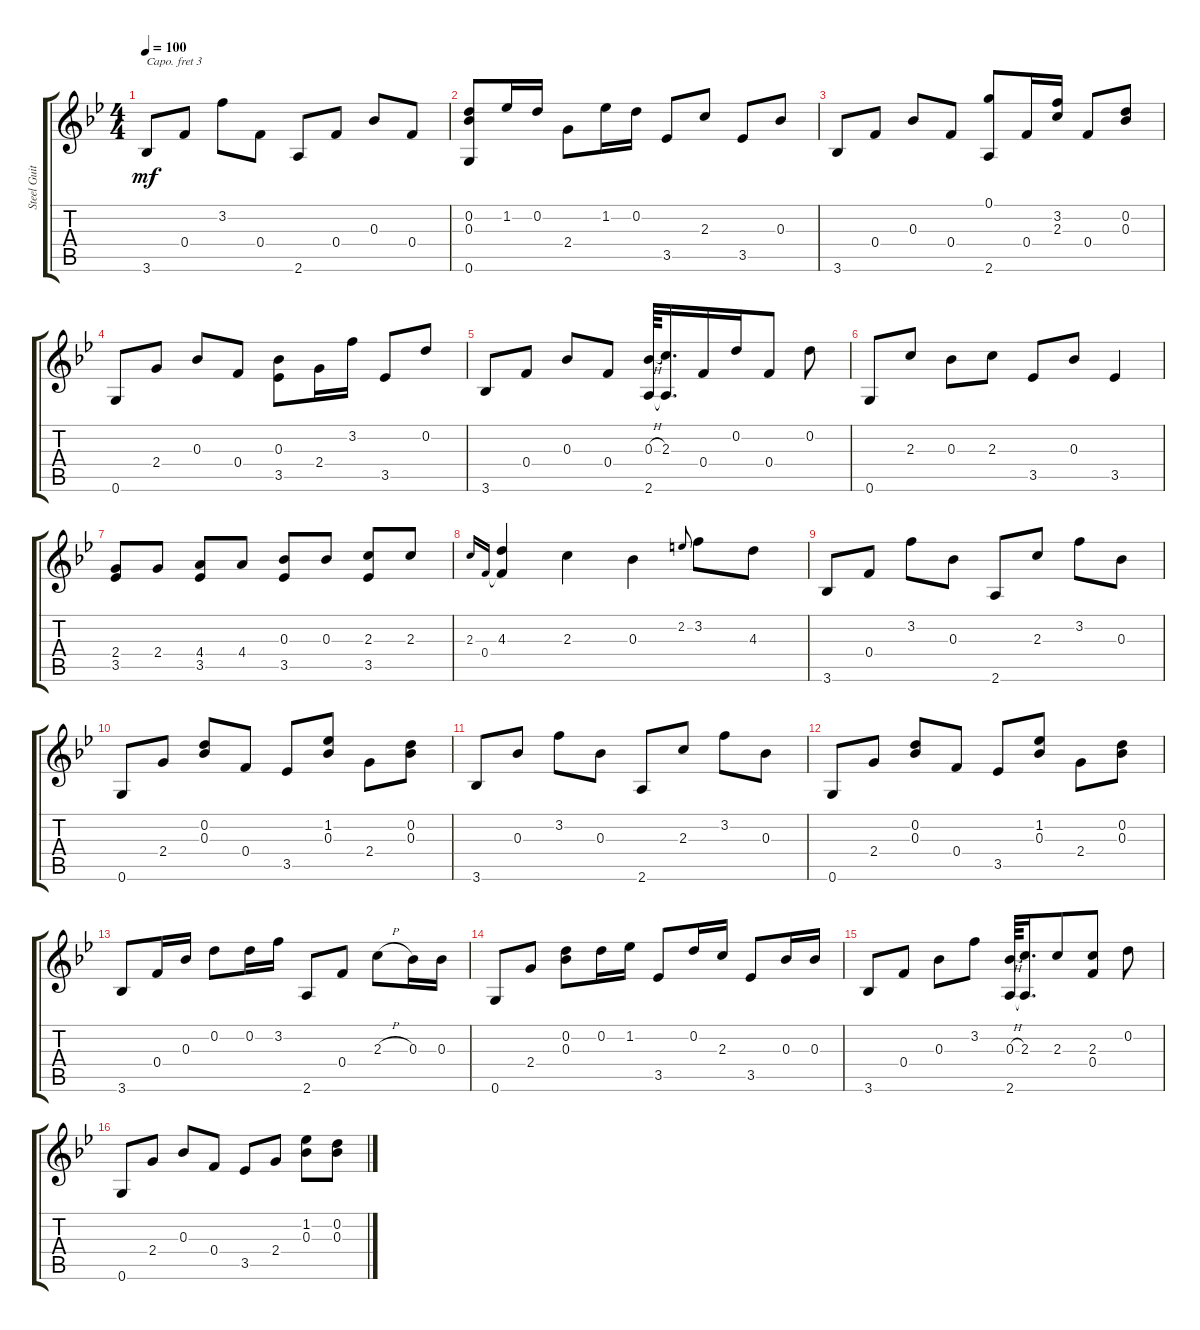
\track ("Steel Guitar" "Steel Guit") {instrument acousticguitarsteel}
\staff {score tabs}
\capo 3
\tuning (E4 B3 G3 D3 A2 E2) {hide}
\ts (4 4)
\tempo 100
\clef g2
\ks bb
3.6.8{dy mf} 0.4.8 3.2.8 0.4.8 2.6.8 0.4.8 0.3.8 0.4.8 |
(0.2 0.3 0.6).8 1.2.16 0.2.16 2.4.8 1.2.16 0.2.16 3.5.8 2.3.8 3.5.8 0.3.8 |
3.6.8 0.4.8 0.3.8 0.4.8 (0.1 2.6).8 0.4.16 (3.2 2.3).16 0.4.8 (0.2 0.3).8 |
0.6.8 2.4.8 0.3.8 0.4.8 (0.3 3.5).8 2.4.16 3.2.16 3.5.8 0.2.8 |
3.6.8 0.4.8 0.3.8 0.4.8 (0.3{h} 2.6).64 (2.3 2.6{t}).16{d} 0.4.16 0.2.16 0.4.8 0.2.8 |
0.6.8 2.3.8 0.3.8 2.3.8 3.5.8 0.3.8 3.5.4 |
(2.4 3.5).8 2.4.8 (4.4 3.5).8 4.4.8 (0.3 3.5).8 0.3.8 (2.3 3.5).8 2.3.8 |
2.3.16{gr onbeat} 0.4.16{gr onbeat} (4.3 0.4{t}).4 2.3.4 0.3.4 2.2.8{gr onbeat} 3.2.8 4.3.8 |
3.6.8 0.4.8 3.2.8 0.3.8 2.6.8 2.3.8 3.2.8 0.3.8 |
0.6.8 2.4.8 (0.2 0.3).8 0.4.8 3.5.8 (1.2 0.3).8 2.4.8 (0.2 0.3).8 |
3.6.8 0.3.8 3.2.8 0.3.8 2.6.8 2.3.8 3.2.8 0.3.8 |
0.6.8 2.4.8 (0.2 0.3).8 0.4.8 3.5.8 (1.2 0.3).8 2.4.8 (0.2 0.3).8 |
3.6.8 0.4.16 0.3.16 0.2.8 0.2.16 3.2.16 2.6.8 0.4.8 2.3{h}.8 0.3.16 0.3.16 |
0.6.8 2.4.8 (0.2 0.3).8 0.2.16 1.2.16 3.5.8 0.2.16 2.3.16 3.5.8 0.3.16 0.3.16 |
3.6.8 0.4.8 0.3.8 3.2.8 (0.3{h} 2.6).64 (2.3 2.6{t}).16{d} 2.3.8 (2.3 0.4).8 0.2.8 |
0.6.8 2.4.8 0.3.8 0.4.8 3.5.8 2.4.8 (1.2 0.3).8 (0.2 0.3).8
